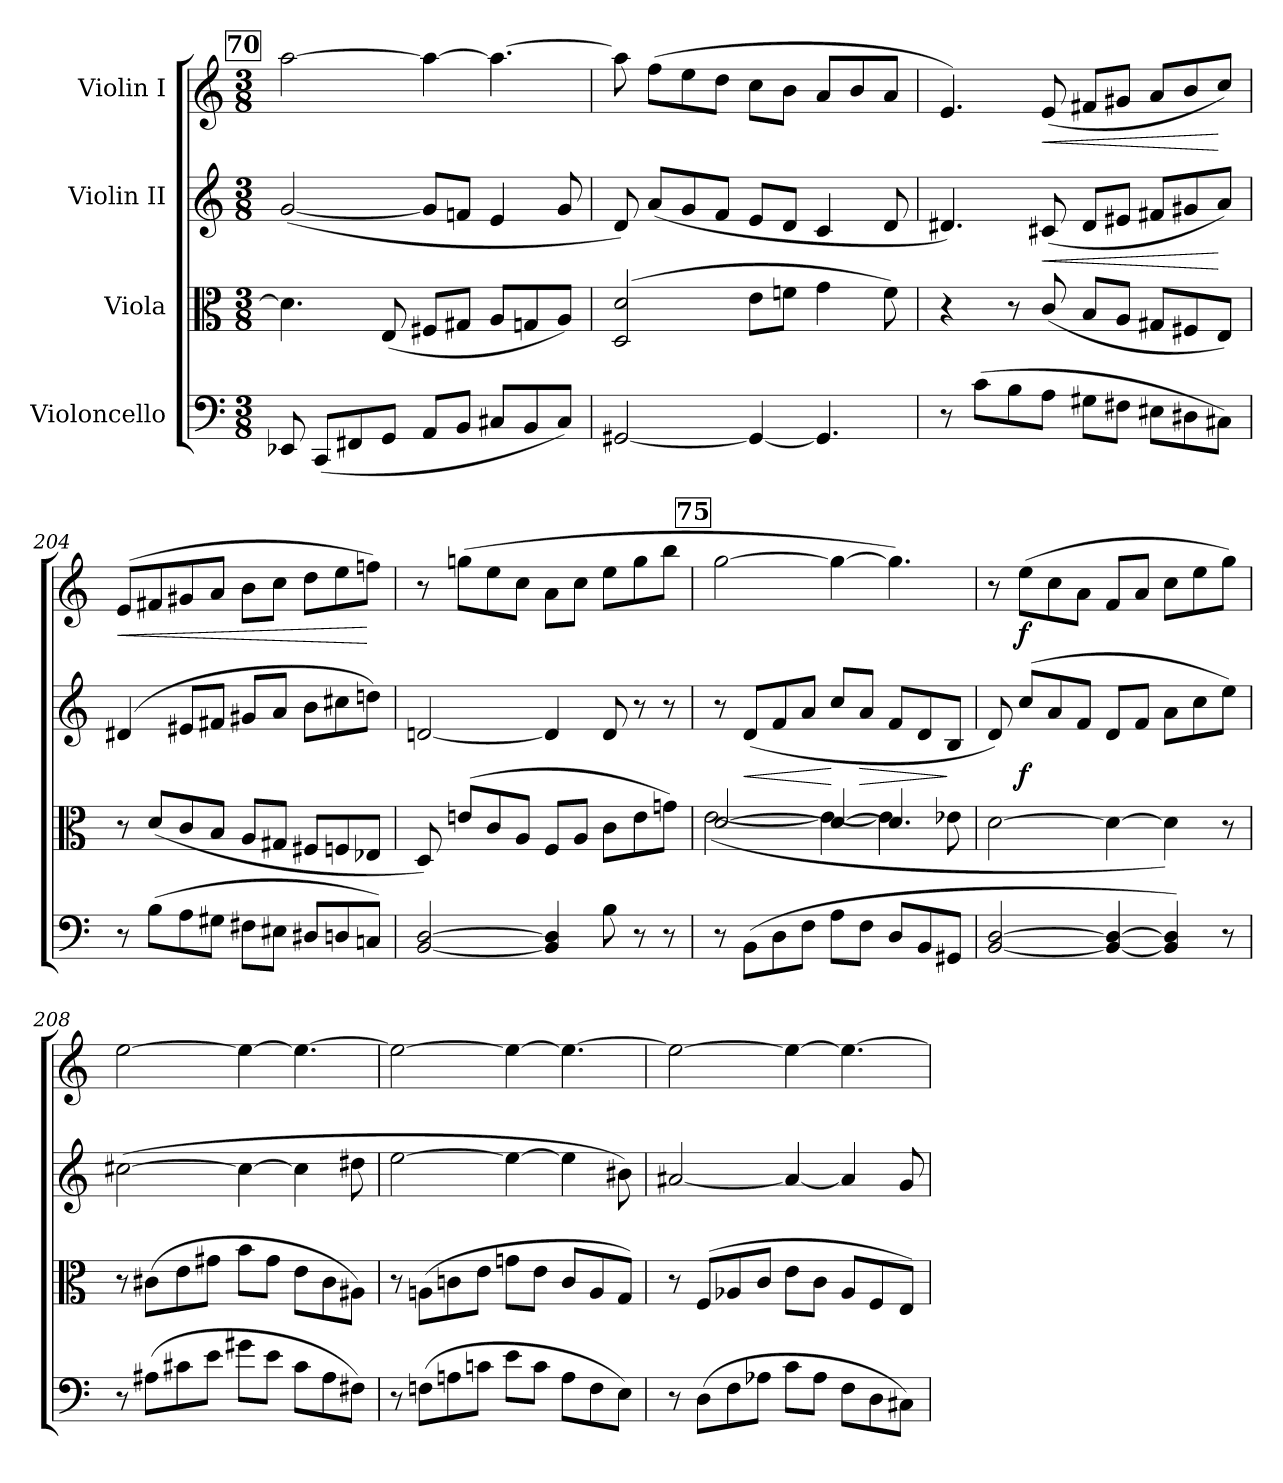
**kern	**dynam	**kern	**dynam	**kern	**dynam	**kern	**dynam
*part4	*part4	*part3	*part3	*part2	*part2	*part1	*part1
*staff4	*staff4	*staff3	*staff3	*staff2	*staff2	*staff1	*staff1
*I"Violoncello	*	*I"Viola	*	*I"Violin II	*	*I"Violin I	*
*clefF4	*	*clefC3	*	*clefG2	*	*clefG2	*
*k[]	*	*k[]	*	*k[]	*	*k[]	*
*M3/8	*	*M3/8	*	*M3/8	*	*M3/8	*
!!LO:REH:place=s1:a:fs=14:t=70
=201	=201	=201	=201	=201	=201	=201	=201
8EE-X/	.	4.d\]	.	(<[2g/	.	[2aa\	.
(<8CC/L	.	.	.	.	.	.	.
8FF#X/	.	.	.	.	.	.	.
8GG/J	.	(<8E/	.	.	.	.	.
8AA/L	.	8F#X/L	.	8g/L]	.	4aa\_	.
8BB/J	.	8G#X/J	.	8fni/J	.	.	.
8C#X/L	.	8A/L	.	4e/	.	4.aa\_	.
8BB/	.	8Gn/	.	.	.	.	.
8C#/J)	.	8A/J)	.	8g/	.	.	.
!!LO:LB:g=z
=202	=202	=202	=202	=202	=202	=202	=202
[2GG#X/	.	(>2D/ 2d/	.	8d/)	.	8aa\]	.
.	.	.	.	(<8a/L	.	(>8ff\L	.
.	.	.	.	8g/	.	8ee\	.
.	.	.	.	8f/J	.	8dd\J	.
4GG#/_	.	8e\L	.	8e/L	.	8cc\L	.
.	.	8fni\J	.	8d/J	.	8b\J	.
4.GG#/]	.	4g\	.	4c/	.	8a/L	.
.	.	.	.	.	.	8b/	.
.	.	8f\)	.	8d/	.	8a/J	.
=203	=203	=203	=203	=203	=203	=203	=203
8r	.	4r	.	4.d#X/)	.	4.e/)	.
(>8c\L	.	.	.	.	.	.	.
8B\	.	8r	.	.	.	.	.
!	!	!	!	!	!LO:HP:b	!	!LO:HP:b
8A\J	.	(<8c/	.	(<8c#X/	<	(<8e/	<
8G#X\L	.	8B/L	.	8d#/L	.	8f#X/L	.
8F#X\J	.	8A/J	.	8e#X/J	.	8g#X/J	.
8E#X\L	.	8G#X/L	.	8f#X/L	.	8a/L	.
8D#X\	.	8F#X/	.	8g#X/	.	8b/	.
8C#X\J)	.	8E/J)	.	8a/J)	[	8cc/J)	[
=204	=204	=204	=204	=204	=204	=204	=204
!	!	!	!	!	!	!	!LO:HP:b
8r	.	8r	.	(>4d#X/	.	(>8e/L	<
(>8B\L	.	(<8d/L	.	.	.	8f#X/	.
8A\	.	8c/	.	8e#X/L	.	8g#X/	.
8G#X\J	.	8B/J	.	8f#X/J	.	8a/J	.
8F#X\L	.	8A/L	.	8g#X/L	.	8b\L	.
8E#X\J	.	8G#X/J	.	8a/J	.	8cc\J	.
8D#X/L	.	8F#X/L	.	8b\L	.	8dd\L	.
8Dn/	.	8Fn/	.	8cc#X\	.	8ee\	.
8Cni/J)	.	8E-X/J	.	8ddni\J)	.	8ffni\J)	[
!!LO:PB:g=z
=205	=205	=205	=205	=205	=205	=205	=205
!	!LO:DY:b	!	!	!	!	!	!
!	!LO:DY:n=1:b	!	!	!	!LO:DY:b	!	!
!	!	!	!	!	!LO:DY:n=1:b	!	!
[2BB/ [2D/	other-dynamics f	8D/)	.	[2dni/	other-dynamics f	8r	.
!	!	!	!LO:DY:b	!	!	!	!
!	!	!	!LO:DY:n=1:b	!	!	!	!LO:DY:b
!	!	!	!	!	!	!	!LO:DY:n=1:b
.	.	(>8eni/L	other-dynamics f	.	.	(>8ggni\L	other-dynamics f
.	.	8c/	.	.	.	8ee\	.
.	.	8A/J	.	.	.	8cc\J	.
4BB/] 4D/]	.	8F/L	.	4d/]	.	8a\L	.
.	.	8A/J	.	.	.	8cc\J	.
8B\	.	8c\L	.	8d/	.	8ee\L	.
8r	.	8e\	.	8r	.	8gg\	.
8r	.	8gni\J)	.	8r	.	8bb\J	.
!!LO:REH:place=s1:a:fs=14:t=75
=206	=206	=206	=206	=206	=206	=206	=206
*	*	*^	*	*	*	*	*
8r	.	[2d/	(<[2e\	.	8r	.	[2gg\	.
!	!	!	!	!	!	!LO:HP:b	!	!
(>8BB\L	.	.	.	.	(<8d/L	<	.	.
8D\	.	.	.	.	8f/	.	.	.
8F\J	.	.	.	.	8a/J	.	.	.
8A\L	.	4d/_	4e\_	.	8cc/L	[	4gg\_	.
!	!	!	!	!	!	!LO:HP:b	!	!
8F\J	.	.	.	.	8a/J	>	.	.
8D/L	.	4.d/]	4e\]	.	8f/L	.	4.gg\])	.
8BB/	.	.	.	.	8d/	.	.	.
8GG#X/J	.	.	8e-X\	.	8B/J	]	.	.
=207	=207	=207	=207	=207	=207	=207	=207	=207
[2BB/ [2D/	.	4.ryy	[2d\	.	8d/)	.	8r	.
!	!	!	!	!	!	!LO:DY:b	!	!LO:DY:b
.	.	.	.	.	(>8cc/L	f	(>8ee\L	f
.	.	.	.	.	8a/	.	8cc\	.
.	.	2.ryy	.	.	8f/J	.	8a\J	.
4BB/_ 4D/_	.	.	4d\_	.	8d/L	.	8f/L	.
.	.	.	.	.	8f/J	.	8a/J	.
4BB/] 4D/])	.	.	4d\])	.	8a\L	.	8cc\L	.
.	.	.	.	.	8cc\	.	8ee\	.
8r	.	.	8r	.	8ee\J)	.	8gg\J)	.
*	*	*v	*v	*	*	*	*	*
!!LO:LB:g=z
=208	=208	=208	=208	=208	=208	=208	=208
8r	.	8r	.	(>[2cc#X\	.	[2ee\	.
(>8A#X\L	.	(>8c#X\L	.	.	.	.	.
8c#X\	.	8e\	.	.	.	.	.
8e\J	.	8g#X\J	.	.	.	.	.
8g#X\L	.	8b\L	.	4cc#\_	.	4ee\_	.
8e\J	.	8g#\J	.	.	.	.	.
8c#\L	.	8e\L	.	4cc#\]	.	4.ee\_	.
8A#\	.	8c#\	.	.	.	.	.
8F#X\J)	.	8A#X\J)	.	8dd#X\	.	.	.
=209	=209	=209	=209	=209	=209	=209	=209
8r	.	8r	.	[2ee\	.	2ee\_	.
(>8Fni\L	.	(>8Ani\L	.	.	.	.	.
8Ani\	.	8cni\	.	.	.	.	.
8cni\J	.	8e\J	.	.	.	.	.
8e\L	.	8gni\L	.	4ee\_	.	4ee\_	.
8c\J	.	8e\J	.	.	.	.	.
8A\L	.	8c/L	.	4ee\]	.	4.ee\_	.
8F\	.	8A/	.	.	.	.	.
8E\J)	.	8G/J)	.	8b#X\)	.	.	.
=210	=210	=210	=210	=210	=210	=210	=210
8r	.	8r	.	[2a#X/	.	2ee\_	.
(>8D\L	.	(>8F/L	.	.	.	.	.
8F\	.	8A-X/	.	.	.	.	.
8A-X\J	.	8c/J	.	.	.	.	.
8c\L	.	8e\L	.	4a#/_	.	4ee\_	.
8A-\J	.	8c\J	.	.	.	.	.
8F\L	.	8A-/L	.	4a#/]	.	4.ee\_	.
8D\	.	8F/	.	.	.	.	.
8C#X\J)	.	8E/J)	.	8g/	.	.	.
=	=	=	=	=	=	=	=
*-	*-	*-	*-	*-	*-	*-	*-
